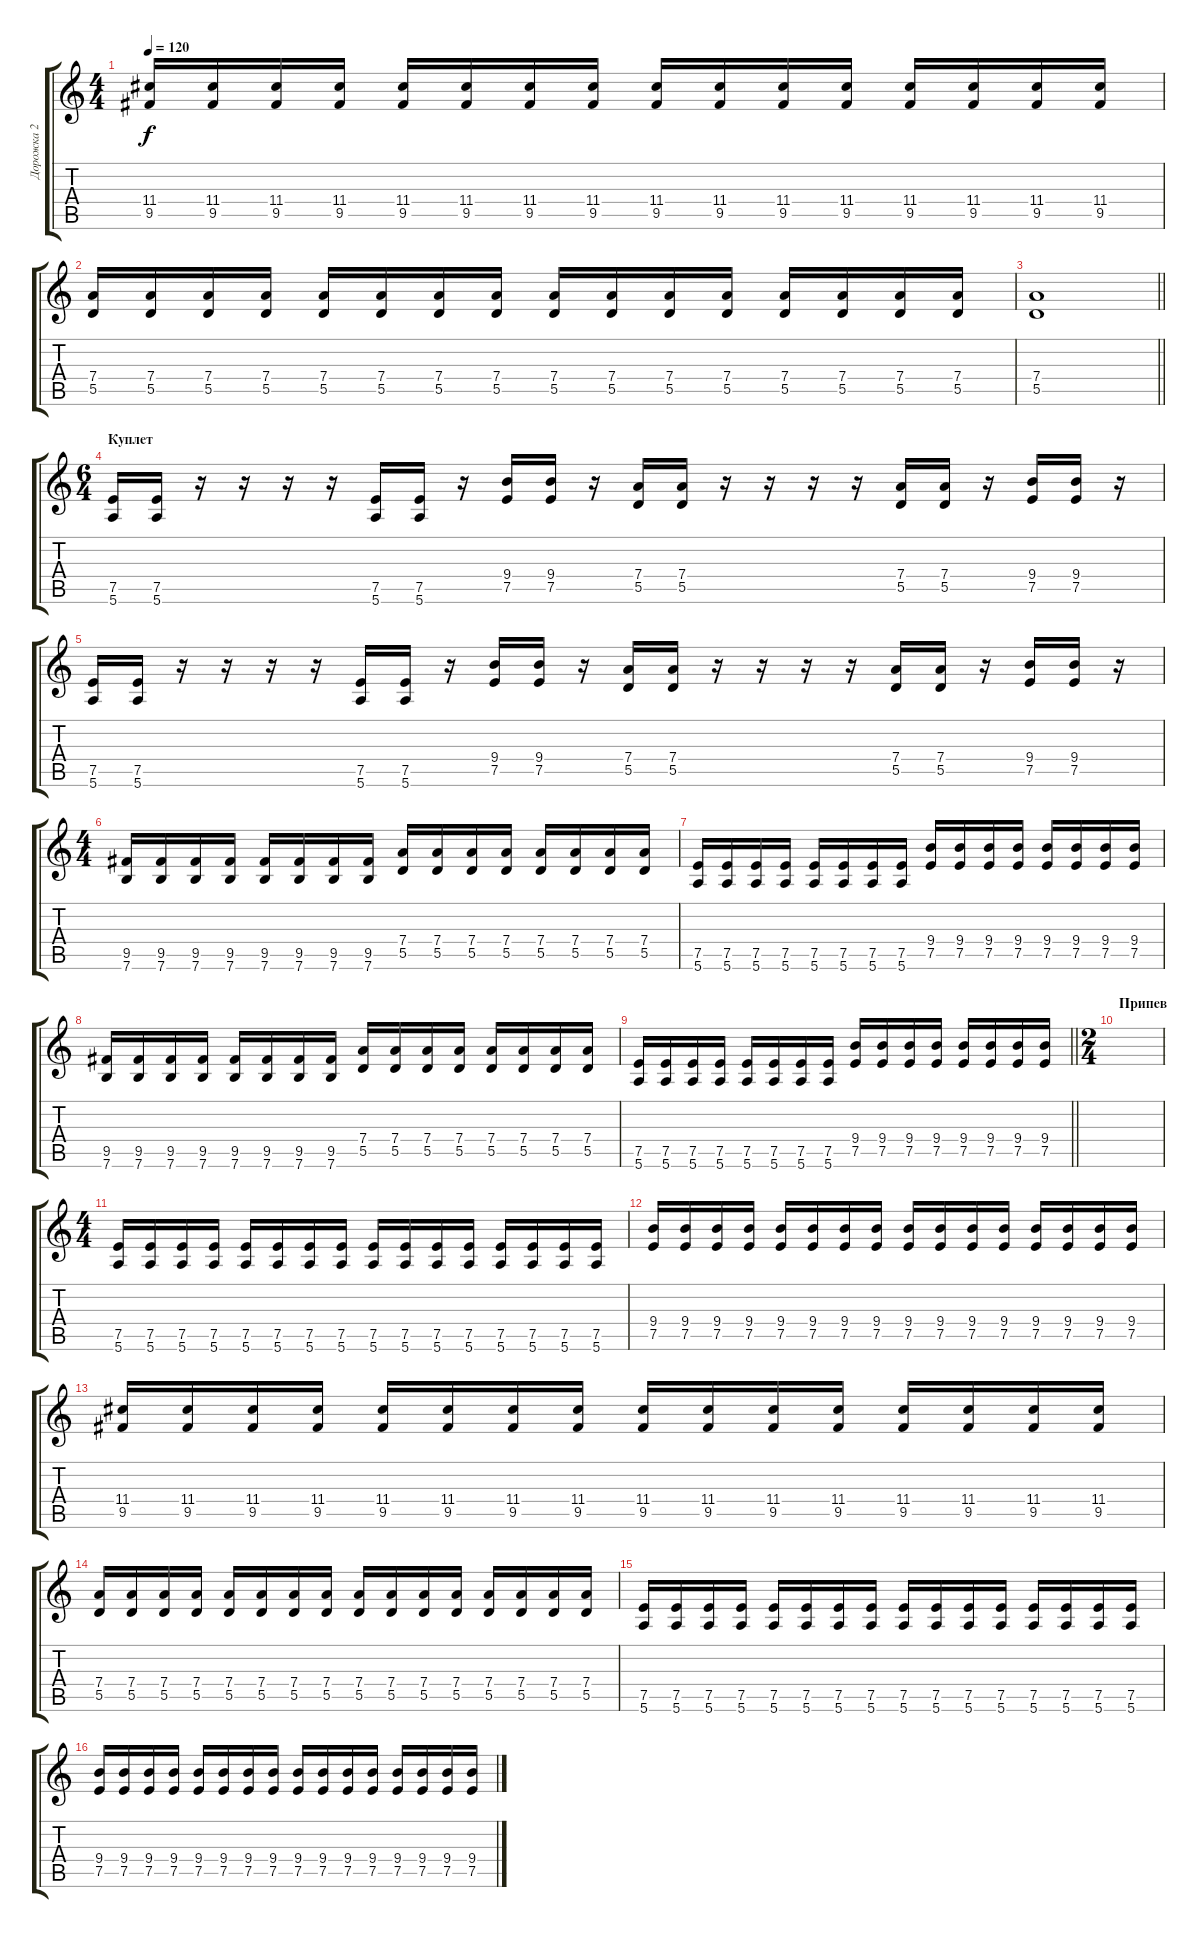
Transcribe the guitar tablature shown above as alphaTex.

\track ("Дорожка 2" "Дорожка 2") {instrument overdrivenguitar}
\staff {score tabs}
\tuning (E4 B3 G3 D3 A2 E2) {hide}
\ts (4 4)
\tempo 120
\clef g2
\ks c
(11.4 9.5).16{dy f} (11.4 9.5).16 (11.4 9.5).16 (11.4 9.5).16 (11.4 9.5).16 (11.4 9.5).16 (11.4 9.5).16 (11.4 9.5).16 (11.4 9.5).16 (11.4 9.5).16 (11.4 9.5).16 (11.4 9.5).16 (11.4 9.5).16 (11.4 9.5).16 (11.4 9.5).16 (11.4 9.5).16 |
(7.4 5.5).16 (7.4 5.5).16 (7.4 5.5).16 (7.4 5.5).16 (7.4 5.5).16 (7.4 5.5).16 (7.4 5.5).16 (7.4 5.5).16 (7.4 5.5).16 (7.4 5.5).16 (7.4 5.5).16 (7.4 5.5).16 (7.4 5.5).16 (7.4 5.5).16 (7.4 5.5).16 (7.4 5.5).16 |
\barLineRight lightlight
(7.4 5.5).1 |
\ts (6 4)
\section ("" "Куплет")
(7.5 5.6).16 (7.5 5.6).16 r.16 r.16 r.16 r.16 (7.5 5.6).16 (7.5 5.6).16 r.16 (9.4 7.5).16 (9.4 7.5).16 r.16 (7.4 5.5).16 (7.4 5.5).16 r.16 r.16 r.16 r.16 (7.4 5.5).16 (7.4 5.5).16 r.16 (9.4 7.5).16 (9.4 7.5).16 r.16 |
(7.5 5.6).16 (7.5 5.6).16 r.16 r.16 r.16 r.16 (7.5 5.6).16 (7.5 5.6).16 r.16 (9.4 7.5).16 (9.4 7.5).16 r.16 (7.4 5.5).16 (7.4 5.5).16 r.16 r.16 r.16 r.16 (7.4 5.5).16 (7.4 5.5).16 r.16 (9.4 7.5).16 (9.4 7.5).16 r.16 |
\ts (4 4)
(9.5 7.6).16 (9.5 7.6).16 (9.5 7.6).16 (9.5 7.6).16 (9.5 7.6).16 (9.5 7.6).16 (9.5 7.6).16 (9.5 7.6).16 (7.4 5.5).16 (7.4 5.5).16 (7.4 5.5).16 (7.4 5.5).16 (7.4 5.5).16 (7.4 5.5).16 (7.4 5.5).16 (7.4 5.5).16 |
(7.5 5.6).16 (7.5 5.6).16 (7.5 5.6).16 (7.5 5.6).16 (7.5 5.6).16 (7.5 5.6).16 (7.5 5.6).16 (7.5 5.6).16 (9.4 7.5).16 (9.4 7.5).16 (9.4 7.5).16 (9.4 7.5).16 (9.4 7.5).16 (9.4 7.5).16 (9.4 7.5).16 (9.4 7.5).16 |
(9.5 7.6).16 (9.5 7.6).16 (9.5 7.6).16 (9.5 7.6).16 (9.5 7.6).16 (9.5 7.6).16 (9.5 7.6).16 (9.5 7.6).16 (7.4 5.5).16 (7.4 5.5).16 (7.4 5.5).16 (7.4 5.5).16 (7.4 5.5).16 (7.4 5.5).16 (7.4 5.5).16 (7.4 5.5).16 |
\barLineRight lightlight
(7.5 5.6).16 (7.5 5.6).16 (7.5 5.6).16 (7.5 5.6).16 (7.5 5.6).16 (7.5 5.6).16 (7.5 5.6).16 (7.5 5.6).16 (9.4 7.5).16 (9.4 7.5).16 (9.4 7.5).16 (9.4 7.5).16 (9.4 7.5).16 (9.4 7.5).16 (9.4 7.5).16 (9.4 7.5).16 |
\ts (2 4)
\section ("" "Припев")
|
\ts (4 4)
(7.5 5.6).16 (7.5 5.6).16 (7.5 5.6).16 (7.5 5.6).16 (7.5 5.6).16 (7.5 5.6).16 (7.5 5.6).16 (7.5 5.6).16 (7.5 5.6).16 (7.5 5.6).16 (7.5 5.6).16 (7.5 5.6).16 (7.5 5.6).16 (7.5 5.6).16 (7.5 5.6).16 (7.5 5.6).16 |
(9.4 7.5).16 (9.4 7.5).16 (9.4 7.5).16 (9.4 7.5).16 (9.4 7.5).16 (9.4 7.5).16 (9.4 7.5).16 (9.4 7.5).16 (9.4 7.5).16 (9.4 7.5).16 (9.4 7.5).16 (9.4 7.5).16 (9.4 7.5).16 (9.4 7.5).16 (9.4 7.5).16 (9.4 7.5).16 |
(11.4 9.5).16 (11.4 9.5).16 (11.4 9.5).16 (11.4 9.5).16 (11.4 9.5).16 (11.4 9.5).16 (11.4 9.5).16 (11.4 9.5).16 (11.4 9.5).16 (11.4 9.5).16 (11.4 9.5).16 (11.4 9.5).16 (11.4 9.5).16 (11.4 9.5).16 (11.4 9.5).16 (11.4 9.5).16 |
(7.4 5.5).16 (7.4 5.5).16 (7.4 5.5).16 (7.4 5.5).16 (7.4 5.5).16 (7.4 5.5).16 (7.4 5.5).16 (7.4 5.5).16 (7.4 5.5).16 (7.4 5.5).16 (7.4 5.5).16 (7.4 5.5).16 (7.4 5.5).16 (7.4 5.5).16 (7.4 5.5).16 (7.4 5.5).16 |
(7.5 5.6).16 (7.5 5.6).16 (7.5 5.6).16 (7.5 5.6).16 (7.5 5.6).16 (7.5 5.6).16 (7.5 5.6).16 (7.5 5.6).16 (7.5 5.6).16 (7.5 5.6).16 (7.5 5.6).16 (7.5 5.6).16 (7.5 5.6).16 (7.5 5.6).16 (7.5 5.6).16 (7.5 5.6).16 |
(9.4 7.5).16 (9.4 7.5).16 (9.4 7.5).16 (9.4 7.5).16 (9.4 7.5).16 (9.4 7.5).16 (9.4 7.5).16 (9.4 7.5).16 (9.4 7.5).16 (9.4 7.5).16 (9.4 7.5).16 (9.4 7.5).16 (9.4 7.5).16 (9.4 7.5).16 (9.4 7.5).16 (9.4 7.5).16
